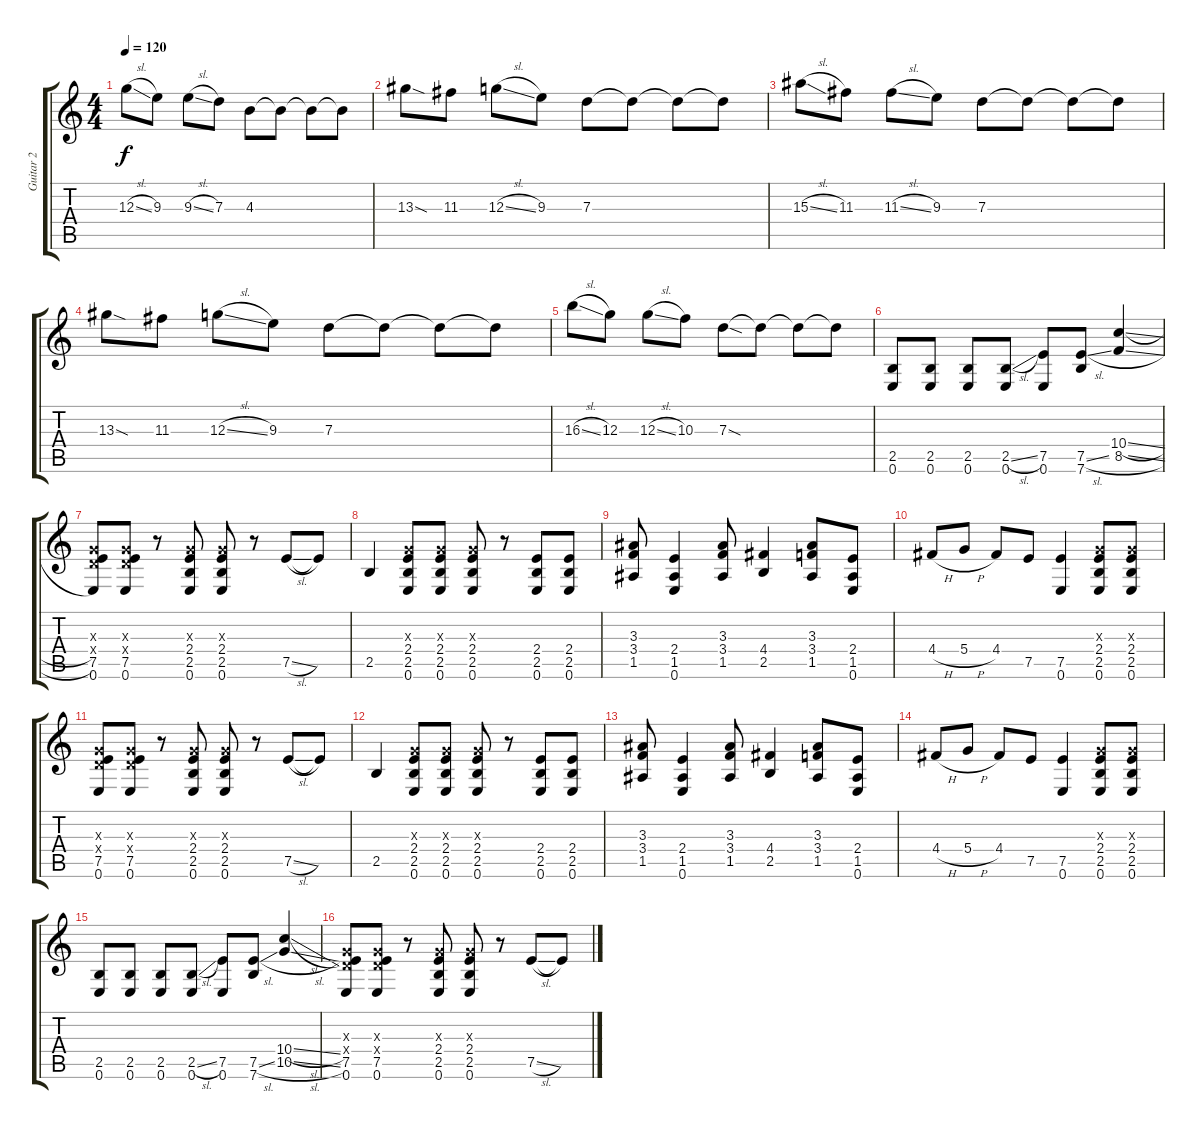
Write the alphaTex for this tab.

\track ("Guitar 2" "Guitar 2") {instrument distortionguitar}
\staff {score tabs}
\tuning (E4 B3 G3 D3 A2 E2) {hide}
\ts (4 4)
\tempo 120
\clef g2
\ks c
12.3{sl}.8{dy f} 9.3.8 9.3{sl}.8 7.3.8 4.3.8 4.3{t}.8 4.3{t}.8 4.3{t}.8 |
13.3{sod}.8 11.3.8 12.3{sl}.8 9.3.8 7.3.8 7.3{t}.8 7.3{t}.8 7.3{t}.8 |
15.3{sl}.8 11.3.8 11.3{sl}.8 9.3.8 7.3.8 7.3{t}.8 7.3{t}.8 7.3{t}.8 |
13.3{sod}.8 11.3.8 12.3{sl}.8 9.3.8 7.3.8 7.3{t}.8 7.3{t}.8 7.3{t}.8 |
16.3{sl}.8 12.3.8 12.3{sl}.8 10.3.8 7.3{sod}.8 7.3{t}.8 7.3{t}.8 7.3{t}.8 |
(2.5 0.6).8 (2.5 0.6).8 (2.5 0.6).8 (2.5{sl} 0.6).8 (7.5 0.6).8 (7.5{sl} 7.6).8 (10.4{sl} 8.5{sl}).4 |
(0.3{x} 0.4{x} 7.5 0.6).8 (0.3{x} 0.4{x} 7.5 0.6).8 r.8 (0.3{x} 2.4 2.5 0.6).8 (0.3{x} 2.4 2.5 0.6).8 r.8 7.5{sl}.8 7.5{t}.8 |
2.5.4 (0.3{x} 2.4 2.5 0.6).8 (0.3{x} 2.4 2.5 0.6).8 (0.3{x} 2.4 2.5 0.6).8 r.8 (2.4 2.5 0.6).8 (2.4 2.5 0.6).8 |
(3.3 3.4 1.5).8 (2.4 1.5 0.6).4 (3.3 3.4 1.5).8 (4.4 2.5).4 (3.3 3.4 1.5).8 (2.4 1.5 0.6).8 |
4.4{h}.8 5.4{h}.8 4.4.8 7.5.8 (7.5 0.6).4 (0.3{x} 2.4 2.5 0.6).8 (0.3{x} 2.4 2.5 0.6).8 |
(0.3{x} 0.4{x} 7.5 0.6).8 (0.3{x} 0.4{x} 7.5 0.6).8 r.8 (0.3{x} 2.4 2.5 0.6).8 (0.3{x} 2.4 2.5 0.6).8 r.8 7.5{sl}.8 7.5{t}.8 |
2.5.4 (0.3{x} 2.4 2.5 0.6).8 (0.3{x} 2.4 2.5 0.6).8 (0.3{x} 2.4 2.5 0.6).8 r.8 (2.4 2.5 0.6).8 (2.4 2.5 0.6).8 |
(3.3 3.4 1.5).8 (2.4 1.5 0.6).4 (3.3 3.4 1.5).8 (4.4 2.5).4 (3.3 3.4 1.5).8 (2.4 1.5 0.6).8 |
4.4{h}.8 5.4{h}.8 4.4.8 7.5.8 (7.5 0.6).4 (0.3{x} 2.4 2.5 0.6).8 (0.3{x} 2.4 2.5 0.6).8 |
(2.5 0.6).8 (2.5 0.6).8 (2.5 0.6).8 (2.5{sl} 0.6).8 (7.5 0.6).8 (7.5{sl} 7.6).8 (10.4{sl} 10.5{sl}).4 |
(0.3{x} 0.4{x} 7.5 0.6).8 (0.3{x} 0.4{x} 7.5 0.6).8 r.8 (0.3{x} 2.4 2.5 0.6).8 (0.3{x} 2.4 2.5 0.6).8 r.8 7.5{sl}.8 7.5{t}.8
